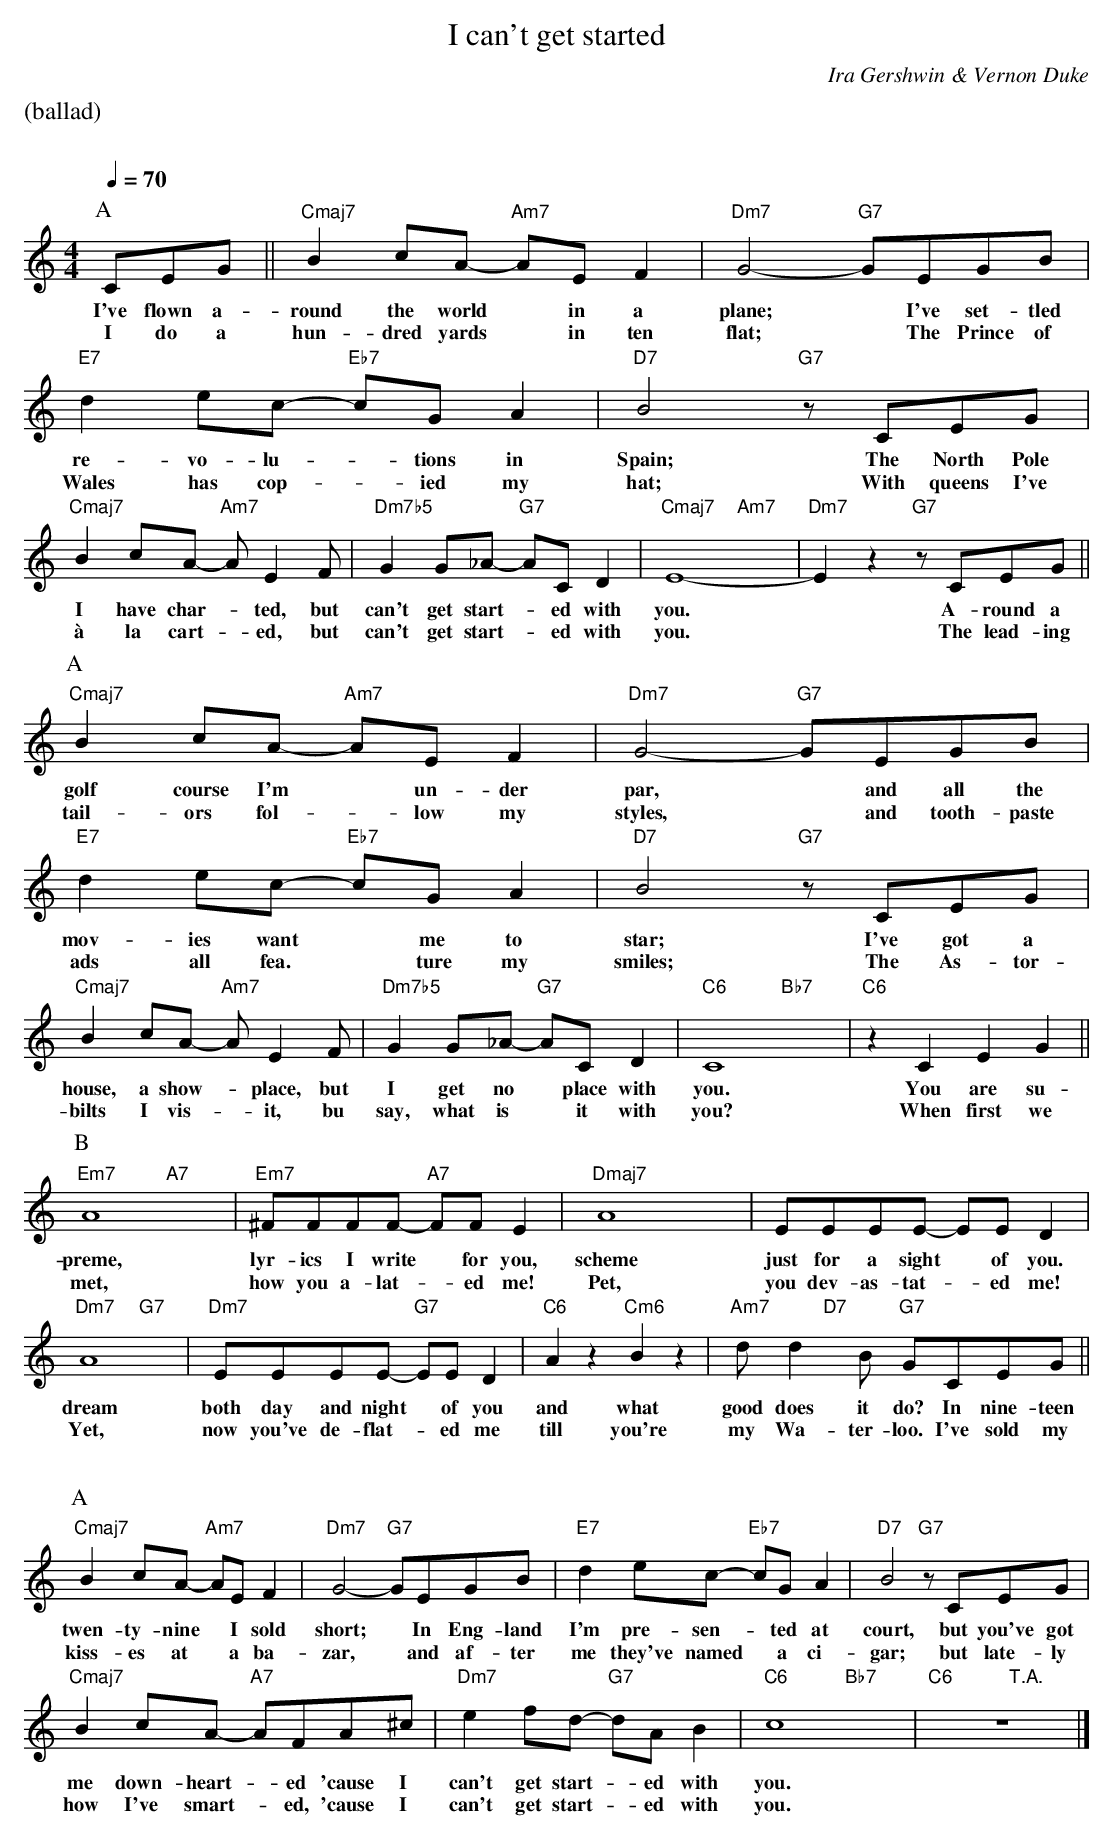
X:1
T: I can't get started
M:4/4
L:1/8
C:Ira Gershwin & Vernon Duke
Q:1/4=70
%%staves (chords melody)
K:C
%%text (ballad)
%%vskip 20
P: A
V:chords
x3 || "Cmaj7"x4 "Am7"x4 | "Dm7"x4 "G7"x4 | "E7"x4 "Eb7"x4 | "D7"x4 "G7"x4 |
"Cmaj7"x4 "Am7"x4 | "Dm7b5"x4 "G7"x4 | "Cmaj7"x4 "Am7"x4 | "Dm7"x4 "G7"x4 ||
V:melody
CEG || B2cA- AEF2 | G4- GEGB | d2ec- cGA2 | B4 zCEG |
w:I've flown a-round the world* in a plane;* I've set-tled re-vo-lu-*tions in Spain; The North Pole
w:I do a hun-dred yards* in ten flat;* The Prince of Wales has cop-*ied my hat; With queens I've
B2cA- AE2F | G2G_A- ACD2 | E8- | E2z2 zCEG ||
w:I have char-*ted, but can't get start-*ed with you.* A-round a
w:à la cart-*ed, but can't get start-*ed with you.* The lead-ing
V:chords
P: A
"Cmaj7"x4 "Am7"x4 | "Dm7"x4 "G7"x4 | "E7"x4 "Eb7"x4 | "D7"x4 "G7"x4 |
"Cmaj7"x4 "Am7"x4 | "Dm7b5"x4 "G7"x4 | "C6"x4 "Bb7"x4 | "C6"x4 x4 ||
V:melody
B2cA- AEF2 | G4- GEGB | d2ec- cGA2 | B4 zCEG |
w:golf course I'm* un-der par,* and all the mov-ies want* me to star; I've got a
w:tail-ors fol-*low my styles,* and tooth-paste ads all fea.*ture my smiles; The As-tor-
B2cA- AE2F | G2G_A- ACD2 | C8 | z2C2 E2G2 ||
w:house, a show-*place, but I get no* place with you. You are su-
w:bilts I vis-*it, bu say, what is* it with you? When first we
P: B
V:chords
"Em7"x4 "A7"x4 | "Em7"x4 "A7"x4 | "Dmaj7"x4 x4 | x4 x4 |
"Dm7"x4 "G7"x4 | "Dm7"x4 "G7"x4 | "C6"x4 "Cm6"x4 | "Am7"x2"D7"x2 "G7"x4 ||
V:melody
A8 | ^FFFF- FFE2 | A8 | EEEE- EED2 |
w:preme, lyr-ics I write* for you, scheme just for a sight* of you.
w:met, how you a-lat-*ed me! Pet, you dev-as-tat-*ed me!
A8 | EEEE- EED2 | A2z2 B2z2 | dd2B GCEG ||
w:dream both day and night* of you and what good does it do? In nine-teen
w:Yet, now you've de-flat-*ed me till you're my Wa-ter-loo. I've sold my
P: A
V:chords
"Cmaj7"x4 "Am7"x4 | "Dm7"x4 "G7"x4 | "E7"x4 "Eb7"x4 | "D7"x4 "G7"x4 |
"Cmaj7"x4 "A7"x4 | "Dm7"x4 "G7"x4 | "C6"x4 "Bb7"x4 | "C6"x4 "T.A."x4 |]
V:melody
B2cA- AEF2 | G4- GEGB | d2ec- cGA2 | B4 zCEG |
w:twen-ty-nine* I sold short;* In Eng-land I'm pre-sen-*ted at court, but you've got
w:kiss-es at* a ba-zar,* and af-ter me they've named* a ci-gar; but late-ly
B2cA- AFA^c | e2fd- dAB2 | c8 | z8 |]
w:me down-heart-*ed 'cause I can't get start-*ed with you.
w:how I've smart-*ed, 'cause I can't get start-*ed with you.
